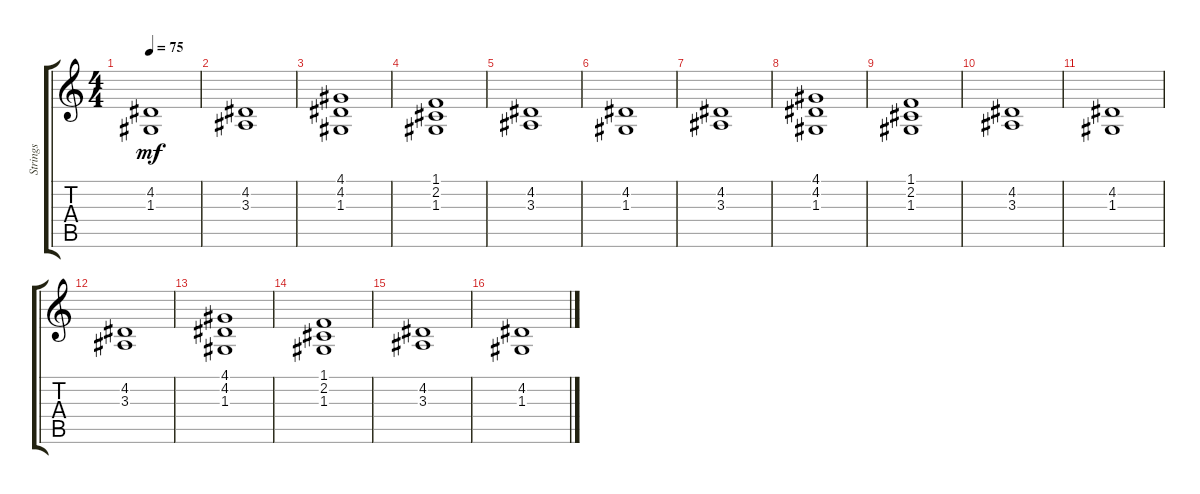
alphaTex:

\track ("Strings" "Strings") {instrument violin}
\staff {score tabs}
\tuning (E4 B3 G3 D3 A2 E2) {hide}
\ts (4 4)
\tempo 75
\clef g2
\ks c
(4.2 1.3).1{dy mf} |
(4.2 3.3).1 |
(4.1 4.2 1.3).1 |
(1.1 2.2 1.3).1 |
(4.2 3.3).1 |
(4.2 1.3).1 |
(4.2 3.3).1 |
(4.1 4.2 1.3).1 |
(1.1 2.2 1.3).1 |
(4.2 3.3).1 |
(4.2 1.3).1 |
(4.2 3.3).1 |
(4.1 4.2 1.3).1 |
(1.1 2.2 1.3).1 |
(4.2 3.3).1 |
(4.2 1.3).1
